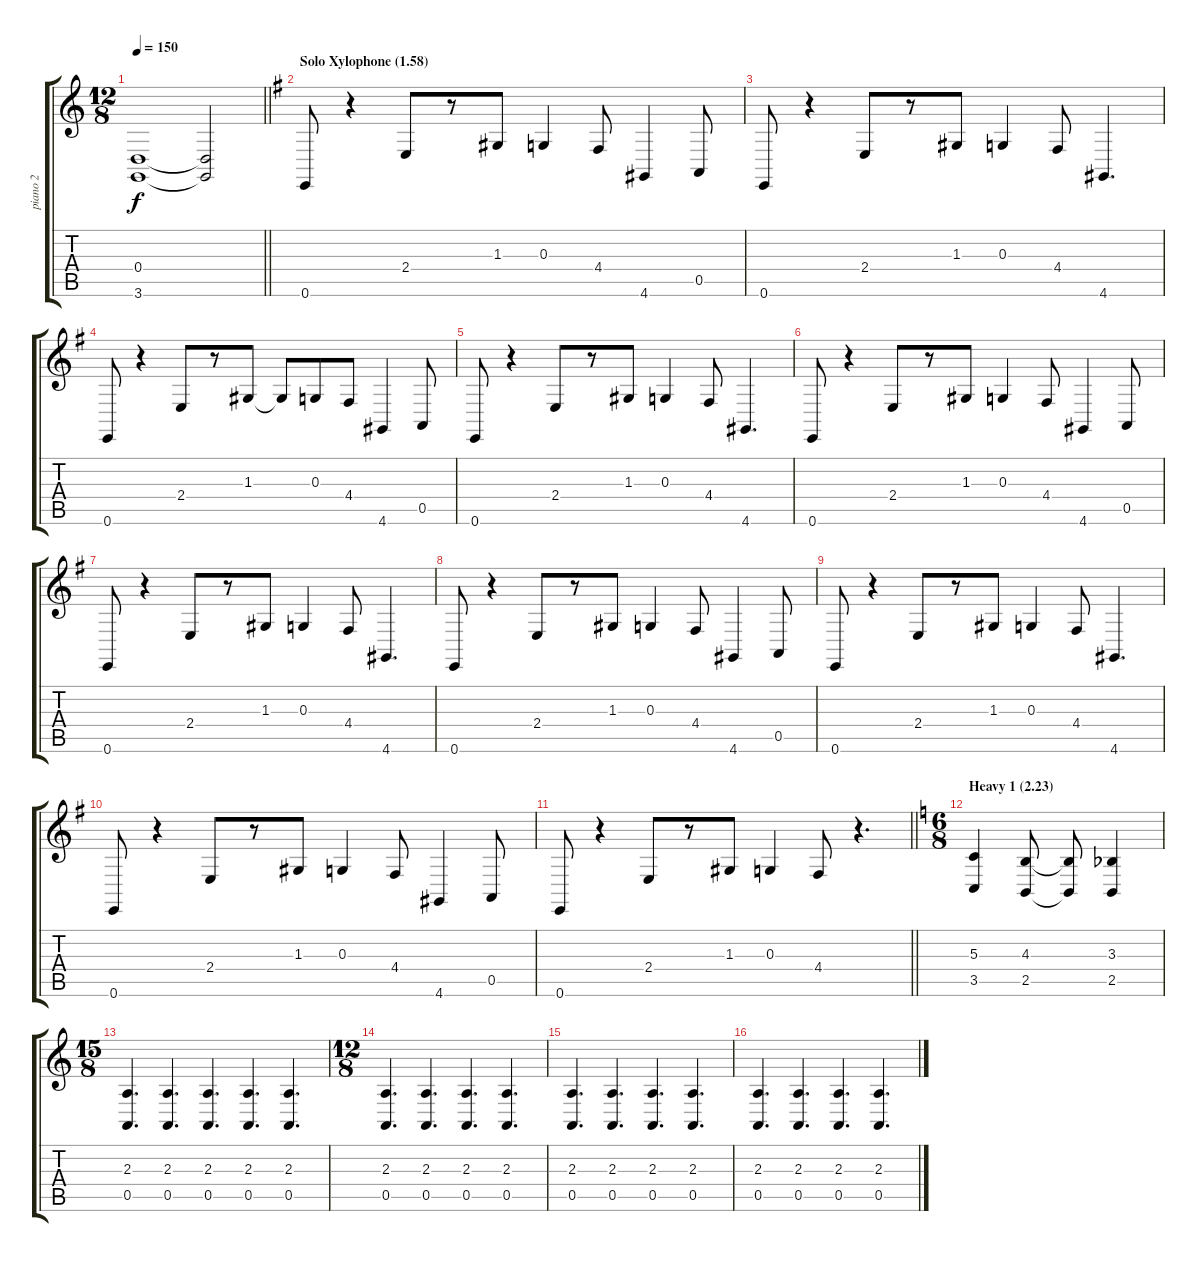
\track ("piano 2" "piano 2") {instrument acousticgrandpiano}
\staff {score tabs}
\tuning (E4 B3 G3 D3 A2 E2) {hide}
\ts (12 8)
\tempo 150
\clef g2
\barLineRight lightlight
\ks c
(0.4 3.6).1{dy f} (0.4{t} 3.6{t}).2 |
\section ("" "Solo Xylophone (1.58)")
\ks g
0.6.8 r.4 2.4.8 r.8 1.3.8 0.3.4 4.4.8 4.6.4 0.5.8 |
0.6.8 r.4 2.4.8 r.8 1.3.8 0.3.4 4.4.8 4.6.4{d} |
0.6.8 r.4 2.4.8 r.8 1.3.8 1.3{t}.8 0.3.8 4.4.8 4.6.4 0.5.8 |
0.6.8 r.4 2.4.8 r.8 1.3.8 0.3.4 4.4.8 4.6.4{d} |
0.6.8 r.4 2.4.8 r.8 1.3.8 0.3.4 4.4.8 4.6.4 0.5.8 |
0.6.8 r.4 2.4.8 r.8 1.3.8 0.3.4 4.4.8 4.6.4{d} |
0.6.8 r.4 2.4.8 r.8 1.3.8 0.3.4 4.4.8 4.6.4 0.5.8 |
0.6.8 r.4 2.4.8 r.8 1.3.8 0.3.4 4.4.8 4.6.4{d} |
0.6.8 r.4 2.4.8 r.8 1.3.8 0.3.4 4.4.8 4.6.4 0.5.8 |
\barLineRight lightlight
0.6.8 r.4 2.4.8 r.8 1.3.8 0.3.4 4.4.8 r.4{d} |
\ts (6 8)
\section ("" "Heavy 1 (2.23)")
\ks c
(5.3 3.5).4 (4.3 2.5).8 (4.3{t} 2.5{t}).8 (3.3{acc b} 2.5).4 |
\ts (15 8)
(2.3 0.5).4{d} (2.3 0.5).4{d} (2.3 0.5).4{d} (2.3 0.5).4{d} (2.3 0.5).4{d} |
\ts (12 8)
(2.3 0.5).4{d} (2.3 0.5).4{d} (2.3 0.5).4{d} (2.3 0.5).4{d} |
(2.3 0.5).4{d} (2.3 0.5).4{d} (2.3 0.5).4{d} (2.3 0.5).4{d} |
(2.3 0.5).4{d} (2.3 0.5).4{d} (2.3 0.5).4{d} (2.3 0.5).4{d}
